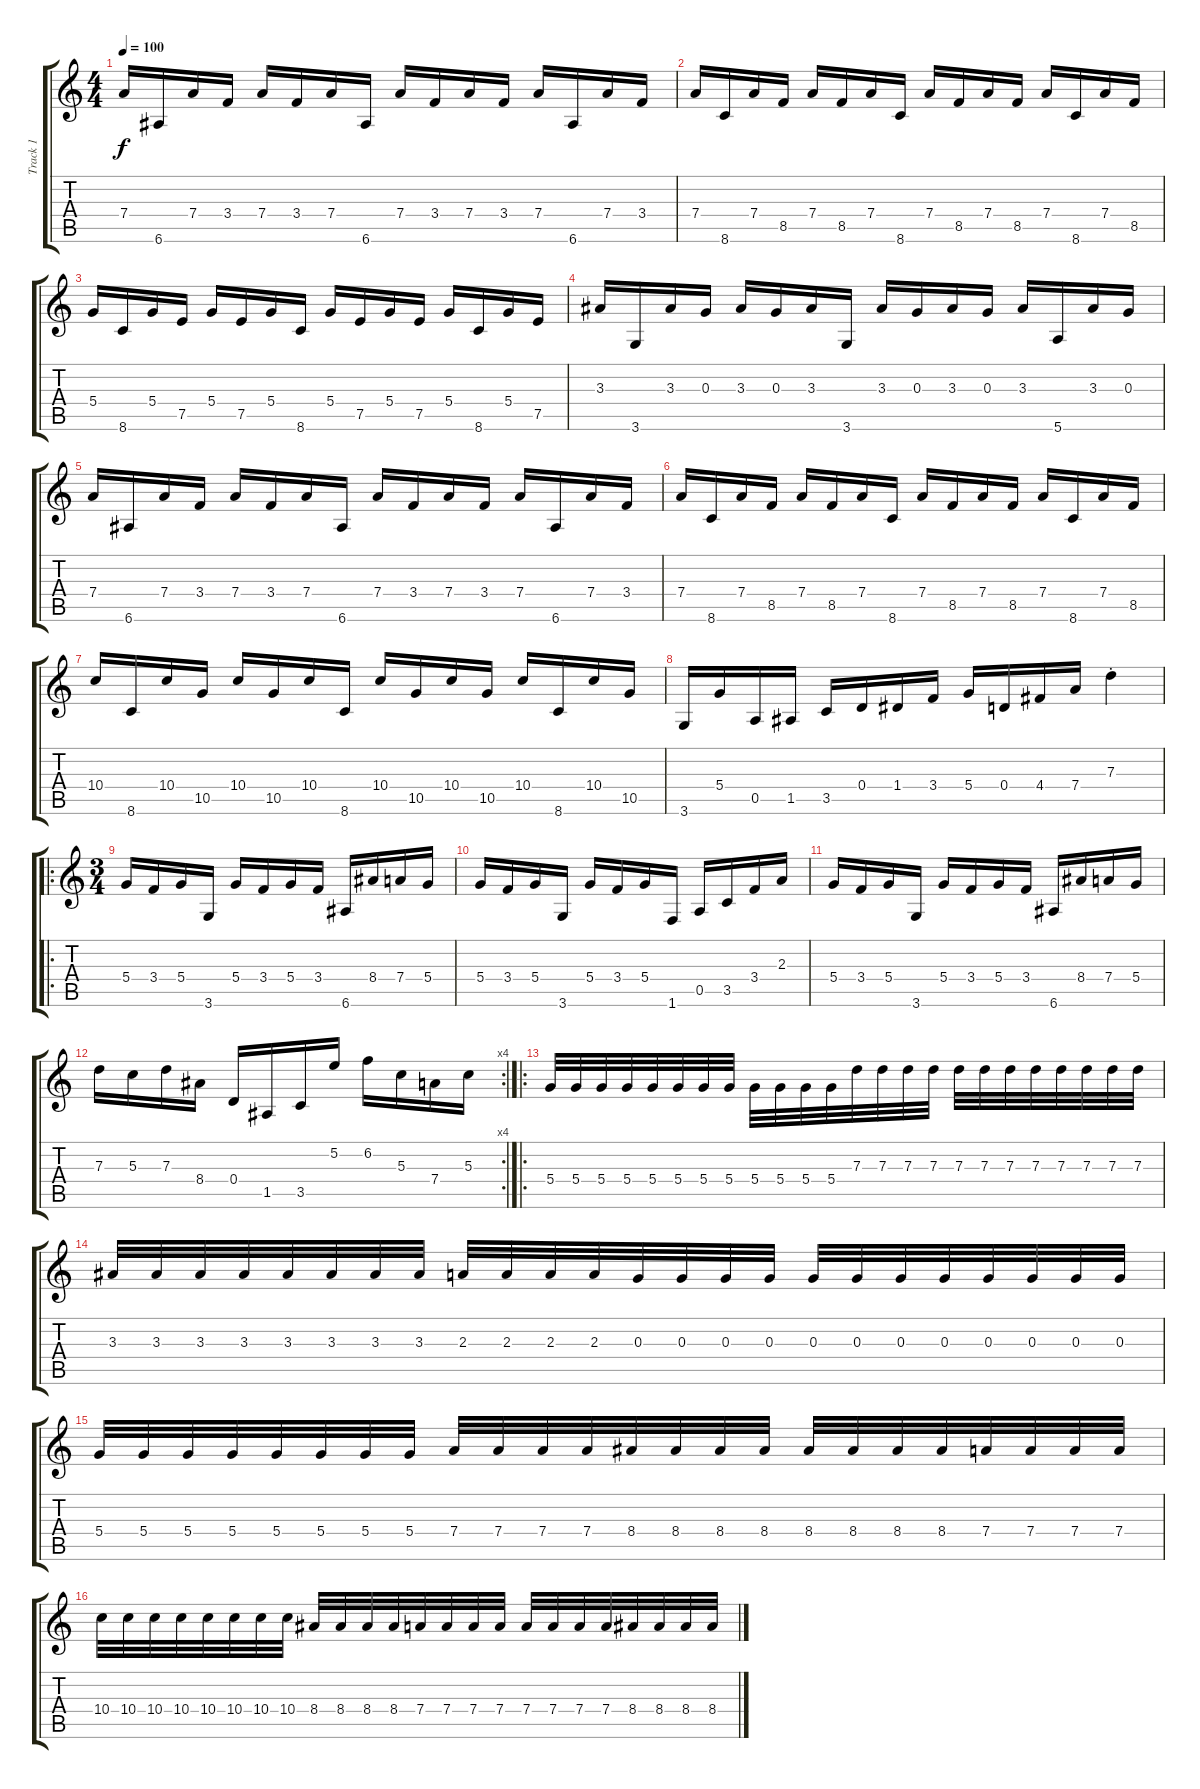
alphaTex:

\track ("Track 1" "Track 1") {instrument distortionguitar}
\staff {score tabs}
\tuning (E4 B3 G3 D3 A2 E2) {hide}
\ts (4 4)
\tempo 100
\clef g2
\ks c
7.4.16{dy f} 6.6.16 7.4.16 3.4.16 7.4.16 3.4.16 7.4.16 6.6.16 7.4.16 3.4.16 7.4.16 3.4.16 7.4.16 6.6.16 7.4.16 3.4.16 |
7.4.16 8.6.16 7.4.16 8.5.16 7.4.16 8.5.16 7.4.16 8.6.16 7.4.16 8.5.16 7.4.16 8.5.16 7.4.16 8.6.16 7.4.16 8.5.16 |
5.4.16 8.6.16 5.4.16 7.5.16 5.4.16 7.5.16 5.4.16 8.6.16 5.4.16 7.5.16 5.4.16 7.5.16 5.4.16 8.6.16 5.4.16 7.5.16 |
3.3.16 3.6.16 3.3.16 0.3.16 3.3.16 0.3.16 3.3.16 3.6.16 3.3.16 0.3.16 3.3.16 0.3.16 3.3.16 5.6.16 3.3.16 0.3.16 |
7.4.16 6.6.16 7.4.16 3.4.16 7.4.16 3.4.16 7.4.16 6.6.16 7.4.16 3.4.16 7.4.16 3.4.16 7.4.16 6.6.16 7.4.16 3.4.16 |
7.4.16 8.6.16 7.4.16 8.5.16 7.4.16 8.5.16 7.4.16 8.6.16 7.4.16 8.5.16 7.4.16 8.5.16 7.4.16 8.6.16 7.4.16 8.5.16 |
10.4.16 8.6.16 10.4.16 10.5.16 10.4.16 10.5.16 10.4.16 8.6.16 10.4.16 10.5.16 10.4.16 10.5.16 10.4.16 8.6.16 10.4.16 10.5.16 |
3.6.16 5.4.16 0.5.16 1.5.16 3.5.16 0.4.16 1.4.16 3.4.16 5.4.16 0.4.16 4.4.16 7.4.16 7.3{st}.4 |
\ro
\ts (3 4)
5.4.16 3.4.16 5.4.16 3.6.16 5.4.16 3.4.16 5.4.16 3.4.16 6.6.16 8.4.16 7.4.16 5.4.16 |
5.4.16 3.4.16 5.4.16 3.6.16 5.4.16 3.4.16 5.4.16 1.6.16 0.5.16 3.5.16 3.4.16 2.3.16 |
5.4.16 3.4.16 5.4.16 3.6.16 5.4.16 3.4.16 5.4.16 3.4.16 6.6.16 8.4.16 7.4.16 5.4.16 |
\rc 4
7.3.16 5.3.16 7.3.16 8.4.16 0.4.16 1.5.16 3.5.16 5.2.16 6.2.16 5.3.16 7.4.16 5.3.16 |
\ro
5.4.32 5.4.32 5.4.32 5.4.32 5.4.32 5.4.32 5.4.32 5.4.32 5.4.32 5.4.32 5.4.32 5.4.32 7.3.32 7.3.32 7.3.32 7.3.32 7.3.32 7.3.32 7.3.32 7.3.32 7.3.32 7.3.32 7.3.32 7.3.32 |
3.3.32 3.3.32 3.3.32 3.3.32 3.3.32 3.3.32 3.3.32 3.3.32 2.3.32 2.3.32 2.3.32 2.3.32 0.3.32 0.3.32 0.3.32 0.3.32 0.3.32 0.3.32 0.3.32 0.3.32 0.3.32 0.3.32 0.3.32 0.3.32 |
5.4.32 5.4.32 5.4.32 5.4.32 5.4.32 5.4.32 5.4.32 5.4.32 7.4.32 7.4.32 7.4.32 7.4.32 8.4.32 8.4.32 8.4.32 8.4.32 8.4.32 8.4.32 8.4.32 8.4.32 7.4.32 7.4.32 7.4.32 7.4.32 |
10.4.32 10.4.32 10.4.32 10.4.32 10.4.32 10.4.32 10.4.32 10.4.32 8.4.32 8.4.32 8.4.32 8.4.32 7.4.32 7.4.32 7.4.32 7.4.32 7.4.32 7.4.32 7.4.32 7.4.32 8.4.32 8.4.32 8.4.32 8.4.32
